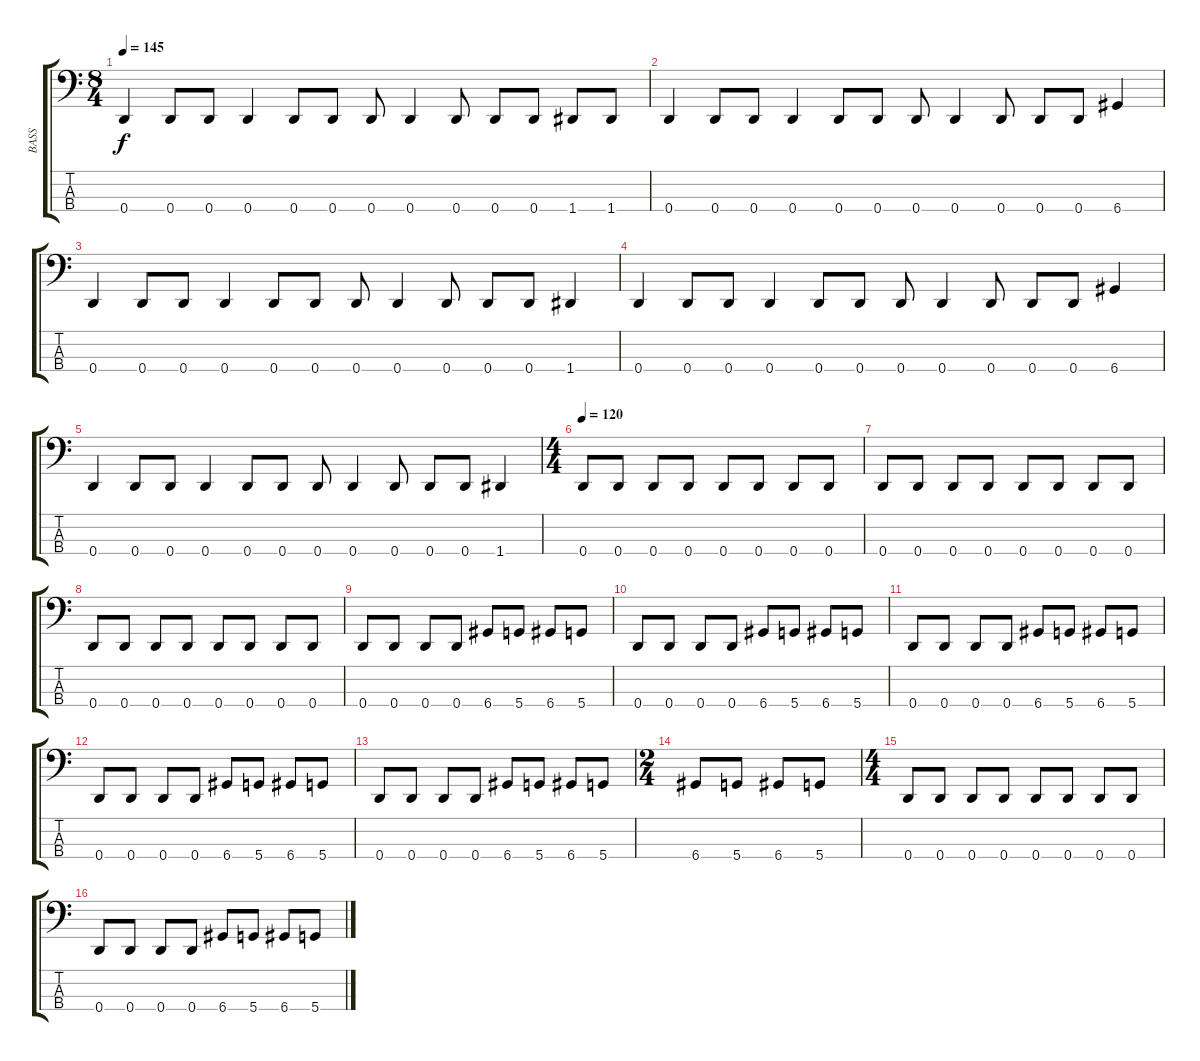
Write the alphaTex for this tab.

\track ("BASS" "BASS") {instrument electricbassfinger}
\staff {score tabs}
\tuning (F2 C2 G1 D1) {hide}
\ts (8 4)
\tempo 145
\clef f4
\ks c
0.4.4{dy f} 0.4.8 0.4.8 0.4.4 0.4.8 0.4.8 0.4.8 0.4.4 0.4.8 0.4.8 0.4.8 1.4.8 1.4.8 |
0.4.4 0.4.8 0.4.8 0.4.4 0.4.8 0.4.8 0.4.8 0.4.4 0.4.8 0.4.8 0.4.8 6.4.4 |
0.4.4 0.4.8 0.4.8 0.4.4 0.4.8 0.4.8 0.4.8 0.4.4 0.4.8 0.4.8 0.4.8 1.4.4 |
0.4.4 0.4.8 0.4.8 0.4.4 0.4.8 0.4.8 0.4.8 0.4.4 0.4.8 0.4.8 0.4.8 6.4.4 |
0.4.4 0.4.8 0.4.8 0.4.4 0.4.8 0.4.8 0.4.8 0.4.4 0.4.8 0.4.8 0.4.8 1.4.4 |
\ts (4 4)
\tempo 120
0.4.8 0.4.8 0.4.8 0.4.8 0.4.8 0.4.8 0.4.8 0.4.8 |
0.4.8 0.4.8 0.4.8 0.4.8 0.4.8 0.4.8 0.4.8 0.4.8 |
0.4.8 0.4.8 0.4.8 0.4.8 0.4.8 0.4.8 0.4.8 0.4.8 |
0.4.8 0.4.8 0.4.8 0.4.8 6.4.8 5.4.8 6.4.8 5.4.8 |
0.4.8 0.4.8 0.4.8 0.4.8 6.4.8 5.4.8 6.4.8 5.4.8 |
0.4.8 0.4.8 0.4.8 0.4.8 6.4.8 5.4.8 6.4.8 5.4.8 |
0.4.8 0.4.8 0.4.8 0.4.8 6.4.8 5.4.8 6.4.8 5.4.8 |
0.4.8 0.4.8 0.4.8 0.4.8 6.4.8 5.4.8 6.4.8 5.4.8 |
\ts (2 4)
6.4.8 5.4.8 6.4.8 5.4.8 |
\ts (4 4)
0.4.8 0.4.8 0.4.8 0.4.8 0.4.8 0.4.8 0.4.8 0.4.8 |
0.4.8 0.4.8 0.4.8 0.4.8 6.4.8 5.4.8 6.4.8 5.4.8
